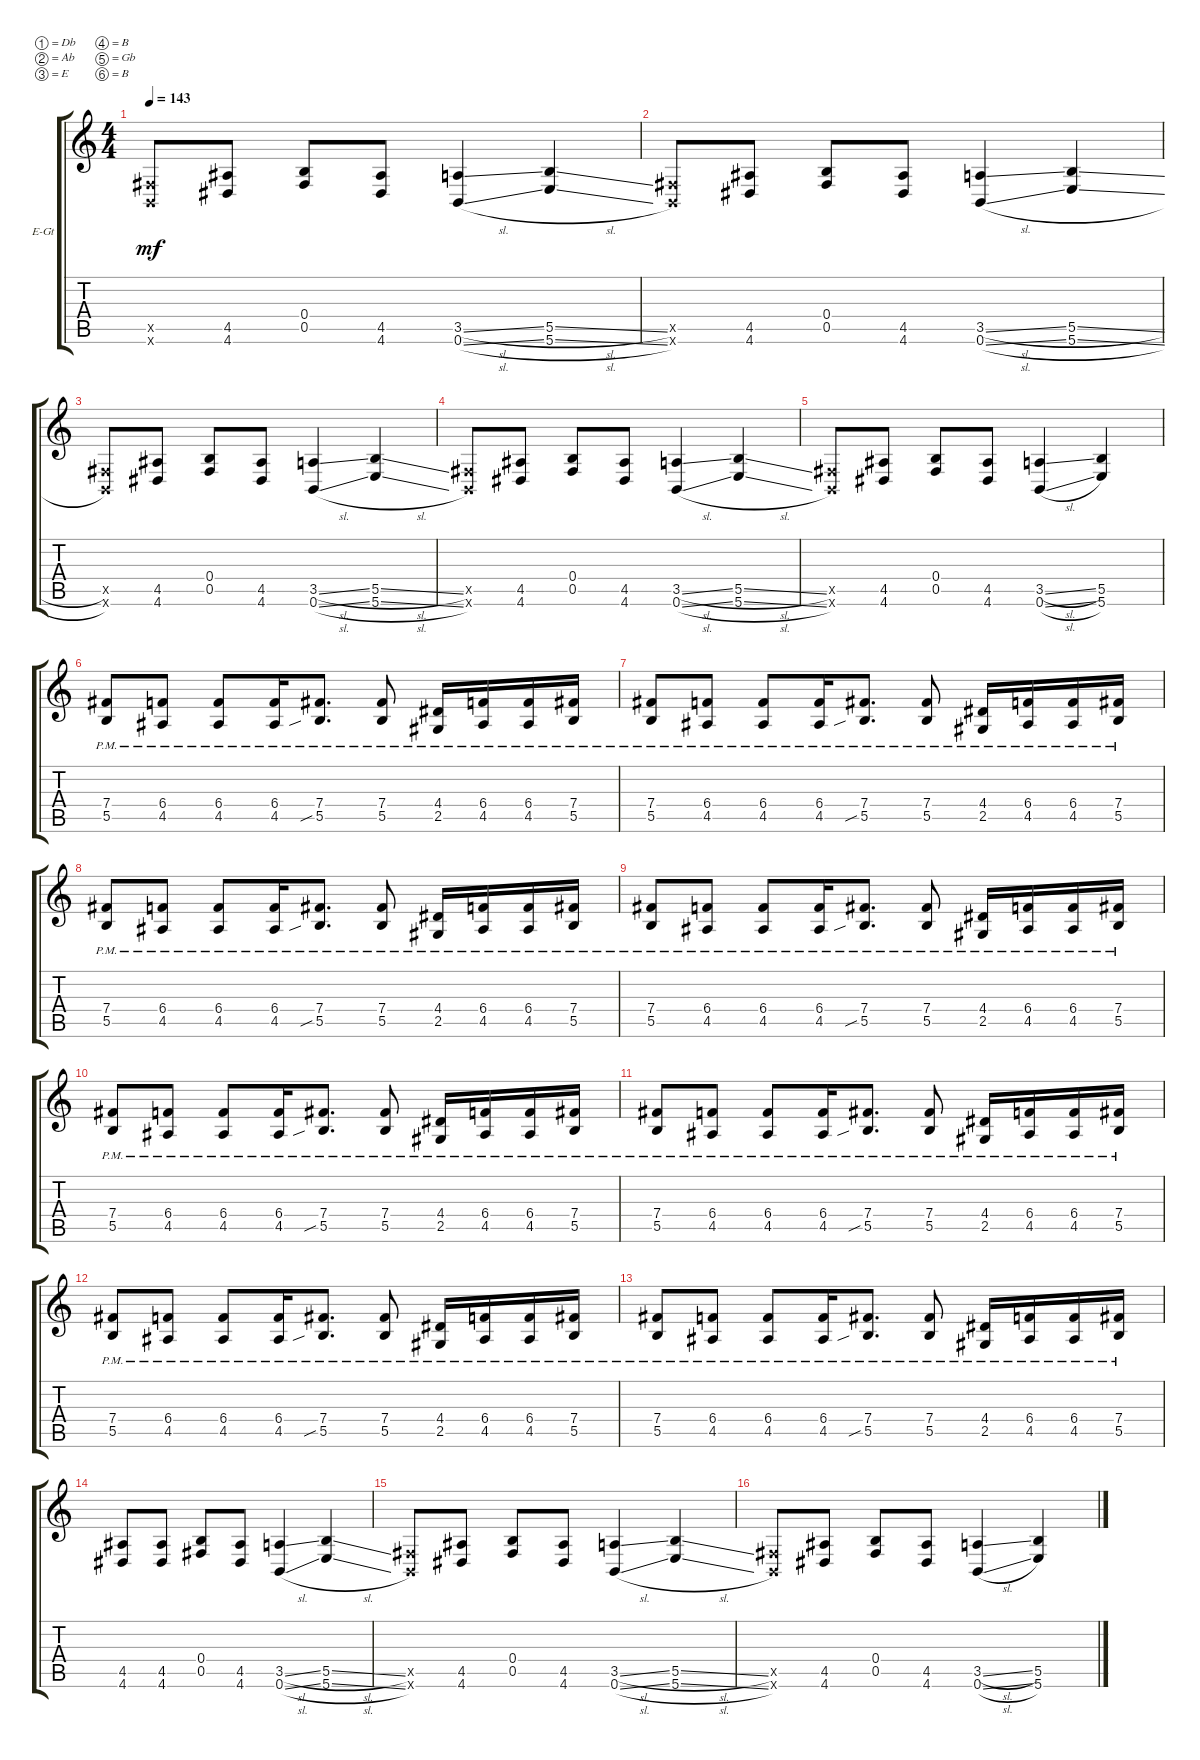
\defaultSystemsLayout 4
\bracketExtendMode groupsimilarinstruments
\firstSystemTrackNameOrientation horizontal
\otherSystemsTrackNameOrientation horizontal
\track ("Guitar 1" "E-Gt") {instrument distortionguitar}
\staff {score tabs}
\tuning (Db4 Ab3 E3 B2 Gb2 B1)
\ts (4 4)
\tempo 143
\clef g2
\ks c
(0.5{x} 0.6{x}).8{dy mf} (4.6 4.5).8 (0.5 0.4).8 (4.6 4.5).8 (3.5{sl} 0.6{sl}).4 (5.6{sl} 5.5{sl}).4 |
(0.5{x} 0.6{x}).8 (4.6 4.5).8 (0.5 0.4).8 (4.6 4.5).8 (3.5{sl} 0.6{sl}).4 (5.6{sl} 5.5{sl}).4 |
(0.5{x} 0.6{x}).8 (4.6 4.5).8 (0.5 0.4).8 (4.6 4.5).8 (3.5{sl} 0.6{sl}).4 (5.6{sl} 5.5{sl}).4 |
(0.5{x} 0.6{x}).8 (4.6 4.5).8 (0.5 0.4).8 (4.6 4.5).8 (3.5{sl} 0.6{sl}).4 (5.6{sl} 5.5{sl}).4 |
(0.5{x} 0.6{x}).8 (4.6 4.5).8 (0.5 0.4).8 (4.6 4.5).8 (3.5{sl} 0.6{sl}).4 (5.6 5.5).4 |
(5.5{pm} 7.4{pm}).8 (4.5{pm} 6.4{pm}).8 (4.5{pm} 6.4{pm}).8 (4.5{pm} 6.4{pm}).16 (5.5{sib pm} 7.4{pm}).8{d} (5.5{pm} 7.4{pm}).8 (2.5{pm} 4.4{pm}).16 (4.5{pm} 6.4{pm}).16 (4.5{pm} 6.4{pm}).16 (5.5{pm} 7.4{pm}).16 |
(5.5{pm} 7.4{pm}).8 (4.5{pm} 6.4{pm}).8 (4.5{pm} 6.4{pm}).8 (4.5{pm} 6.4{pm}).16 (5.5{sib pm} 7.4{pm}).8{d} (5.5{pm} 7.4{pm}).8 (2.5{pm} 4.4{pm}).16 (4.5{pm} 6.4{pm}).16 (4.5{pm} 6.4{pm}).16 (5.5{pm} 7.4{pm}).16 |
(5.5{pm} 7.4{pm}).8 (4.5{pm} 6.4{pm}).8 (4.5{pm} 6.4{pm}).8 (4.5{pm} 6.4{pm}).16 (5.5{sib pm} 7.4{pm}).8{d} (5.5{pm} 7.4{pm}).8 (2.5{pm} 4.4{pm}).16 (4.5{pm} 6.4{pm}).16 (4.5{pm} 6.4{pm}).16 (5.5{pm} 7.4{pm}).16 |
(5.5{pm} 7.4{pm}).8 (4.5{pm} 6.4{pm}).8 (4.5{pm} 6.4{pm}).8 (4.5{pm} 6.4{pm}).16 (5.5{sib pm} 7.4{pm}).8{d} (5.5{pm} 7.4{pm}).8 (2.5{pm} 4.4{pm}).16 (4.5{pm} 6.4{pm}).16 (4.5{pm} 6.4{pm}).16 (5.5{pm} 7.4{pm}).16 |
(5.5{pm} 7.4{pm}).8 (4.5{pm} 6.4{pm}).8 (4.5{pm} 6.4{pm}).8 (4.5{pm} 6.4{pm}).16 (5.5{sib pm} 7.4{pm}).8{d} (5.5{pm} 7.4{pm}).8 (2.5{pm} 4.4{pm}).16 (4.5{pm} 6.4{pm}).16 (4.5{pm} 6.4{pm}).16 (5.5{pm} 7.4{pm}).16 |
(5.5{pm} 7.4{pm}).8 (4.5{pm} 6.4{pm}).8 (4.5{pm} 6.4{pm}).8 (4.5{pm} 6.4{pm}).16 (5.5{sib pm} 7.4{pm}).8{d} (5.5{pm} 7.4{pm}).8 (2.5{pm} 4.4{pm}).16 (4.5{pm} 6.4{pm}).16 (4.5{pm} 6.4{pm}).16 (5.5{pm} 7.4{pm}).16 |
(5.5{pm} 7.4{pm}).8 (4.5{pm} 6.4{pm}).8 (4.5{pm} 6.4{pm}).8 (4.5{pm} 6.4{pm}).16 (5.5{sib pm} 7.4{pm}).8{d} (5.5{pm} 7.4{pm}).8 (2.5{pm} 4.4{pm}).16 (4.5{pm} 6.4{pm}).16 (4.5{pm} 6.4{pm}).16 (5.5{pm} 7.4{pm}).16 |
(5.5{pm} 7.4{pm}).8 (4.5{pm} 6.4{pm}).8 (4.5{pm} 6.4{pm}).8 (4.5{pm} 6.4{pm}).16 (5.5{sib pm} 7.4{pm}).8{d} (5.5{pm} 7.4{pm}).8 (2.5{pm} 4.4{pm}).16 (4.5{pm} 6.4{pm}).16 (4.5{pm} 6.4{pm}).16 (5.5{pm} 7.4{pm}).16 |
(4.6 4.5).8 (4.6 4.5).8 (0.5 0.4).8 (4.6 4.5).8 (3.5{sl} 0.6{sl}).4 (5.6{sl} 5.5{sl}).4 |
(0.5{x} 0.6{x}).8 (4.6 4.5).8 (0.5 0.4).8 (4.6 4.5).8 (3.5{sl} 0.6{sl}).4 (5.6{sl} 5.5{sl}).4 |
(0.5{x} 0.6{x}).8 (4.6 4.5).8 (0.5 0.4).8 (4.6 4.5).8 (3.5{sl} 0.6{sl}).4 (5.6{sl} 5.5{sl}).4
